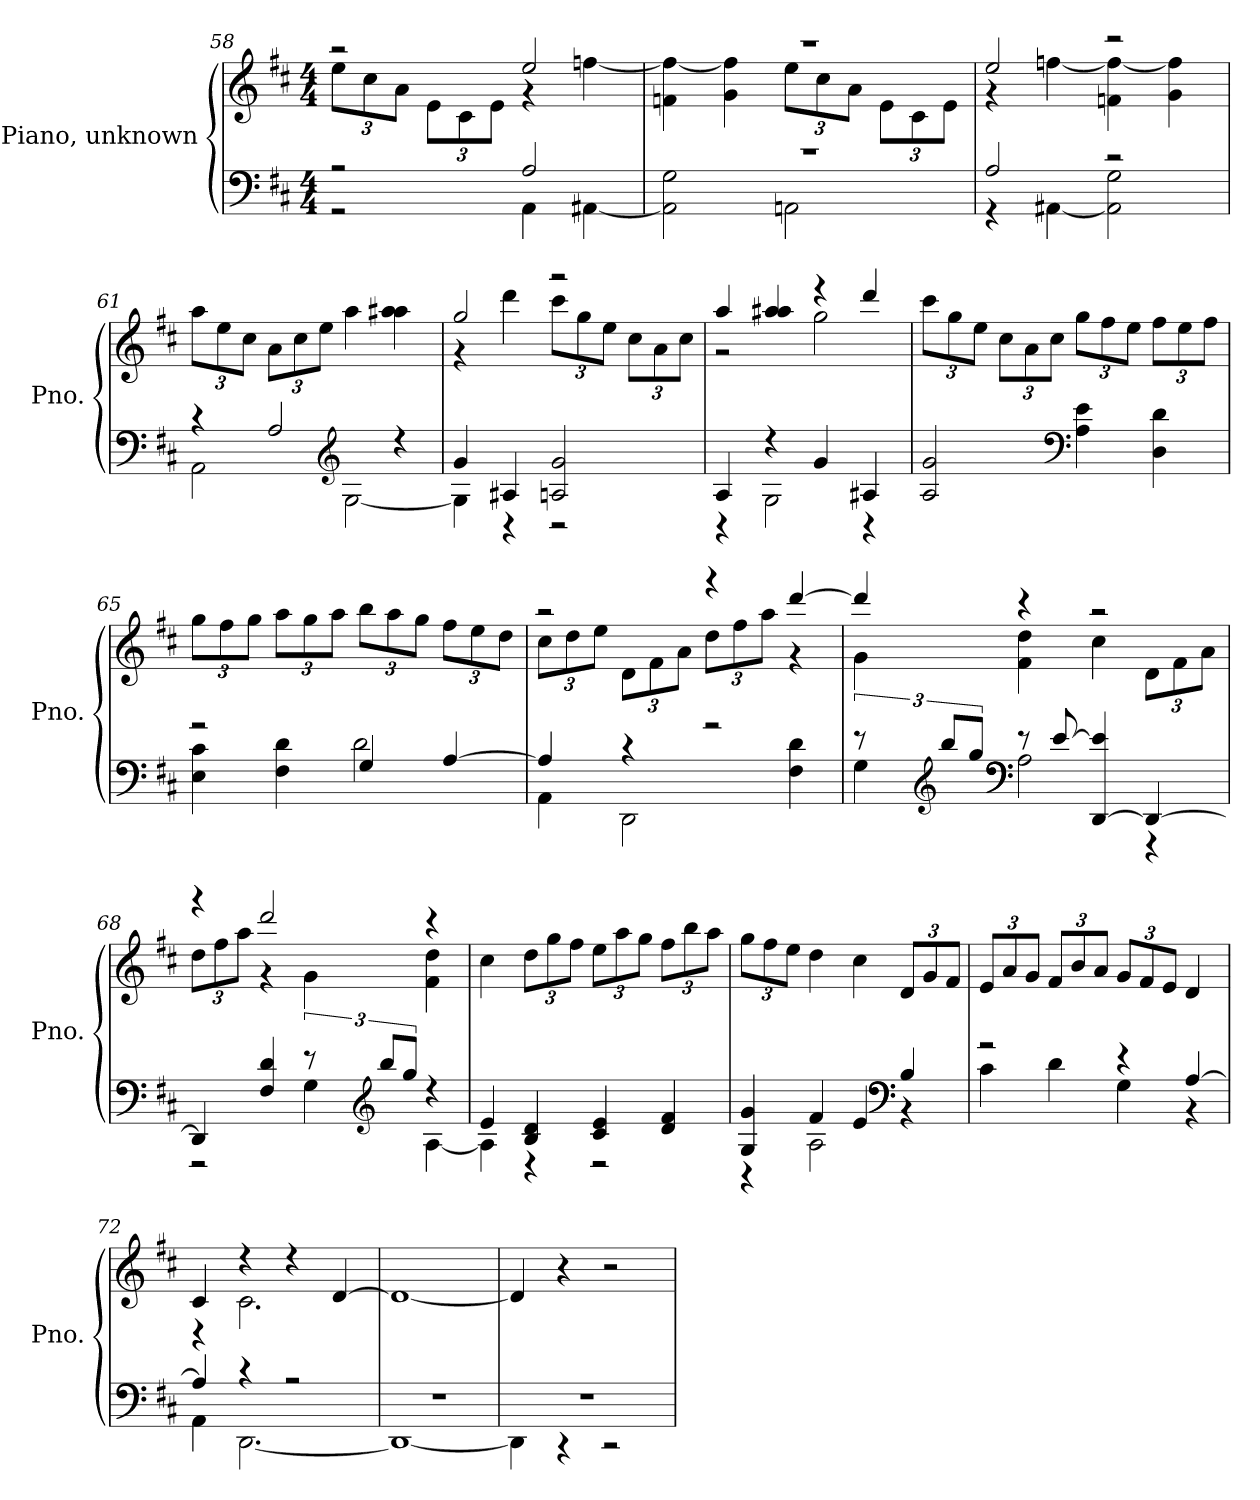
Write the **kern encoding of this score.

**kern	**kern
*part1	*part1
*staff2	*staff1
*I"Piano, unknown	*
*I'Pno.	*
*clefF4	*clefG2
*k[f#c#]	*k[f#c#]
*M4/4	*M4/4
=58	=58
*^	*^
*	*	*	*Xbrackettup
2r	2r	2r	12ee\L
.	.	.	12cc#\
.	.	.	12a\J
.	.	.	12e\L
.	.	.	12c#\
.	.	.	12e\J
2A/	4AA\	2ee/	4r
.	[4AA#X\	.	[4ffn\
=59	=59	=59	=59
1r	2AA#\] 2G\	1r	4fn\ 4ff\_
.	.	.	4g\ 4ff\]
.	2AAn\	.	12ee\L
.	.	.	12cc#\
.	.	.	12a\J
.	.	.	12e\L
.	.	.	12c#\
.	.	.	12e\J
=60	=60	=60	=60
2A/	4r	2ee/	4r
.	[4AA#X\	.	[4ffn\
2r	2AA#\] 2G\	2r	4fn\ 4ff\_
.	.	.	4g\ 4ff\]
*	*	*v	*v
!!LO:LB:g=z
=61	=61	=61
4r	2AA\	12aa\L
.	.	12ee\
.	.	12cc#\J
2A/	.	12a\L
.	.	12cc#\
.	.	12ee\J
*clefG2	*	*
.	[2G\	4aa\
4r	.	4aa\ 4aa#X\
=62	=62	=62
*	*	*^
4g/	4G\]	2gg/	4r
4A#X/	4r	.	4ddd\
2An/ 2g/	2r	2r	12ccc#\L
.	.	.	12gg\
.	.	.	12ee\J
.	.	.	12cc#\L
.	.	.	12a\
.	.	.	12cc#\J
=63	=63	=63	=63
4A/	4r	4aa/	2r
4r	2G\	4aa/ 4aa#X/	.
4g/	.	4r	2gg\
4A#X/	4r	4ddd/	.
*v	*v	*	*
*	*v	*v
=64	=64
2A/ 2g/	12ccc#\L
.	12gg\
.	12ee\J
.	12cc#\L
.	12a\
.	12cc#\J
*clefF4	*
4A\ 4e\	12gg\L
.	12ff#\
.	12ee\J
4D\ 4d\	12ff#\L
.	12ee\
.	12ff#\J
!!LO:PB:g=z
=65	=65
*^	*
2r	4E\ 4c#\	12gg\L
.	.	12ff#\
.	.	12gg\J
.	4F#\ 4d\	12aa\L
.	.	12gg\
.	.	12aa\J
4G/	2d\	12bb\L
.	.	12aa\
.	.	12gg\J
[4A/	.	12ff#\L
.	.	12ee\
.	.	12dd\J
=66	=66	=66
*	*	*^
4A/]	4AA\	2r	12cc#\L
.	.	.	12dd\
.	.	.	12ee\J
4r	2DD\	.	12d\L
.	.	.	12f#\
.	.	.	12a\J
2r	.	4r	12dd\L
.	.	.	12ff#\
.	.	.	12aa\J
.	4F#\ 4d\	[4ddd/	4r
=67	=67	=67	=67
12r	4G\	4ddd/]	4g\
*clefG2	*	*	*
12bb/L	.	.	.
12gg/J	.	.	.
*clefF4	*	*	*
8r	2A\	4r	4f#\ 4dd\
[8e/	.	.	.
[4DD/ 4e/]	.	2r	4cc#\
4DD/_	4r	.	12d\L
.	.	.	12f#\
.	.	.	12a\J
!!LO:LB:g=z	!!
=68	=68	=68	=68
4DD/]	2r	4r	12dd\L
.	.	.	12ff#\
.	.	.	12aa\J
4F#/ 4d/	.	2ddd/	4r
12r	4G\	.	4g\
*clefG2	*	*	*
12bb/L	.	.	.
12gg/J	.	.	.
4r	[4A\	4r	4f#\ 4dd\
*	*	*v	*v
=69	=69	=69
4e/	4A\]	4cc#\
4B/ 4d/	4r	12dd\L
.	.	12gg\
.	.	12ff#\J
4c#/ 4e/	2r	12ee\L
.	.	12aa\
.	.	12gg\J
4d/ 4f#/	.	12ff#\L
.	.	12bb\
.	.	12aa\J
=70	=70	=70
4G/ 4g/	4r	12gg\L
.	.	12ff#\
.	.	12ee\J
4f#/	2A\	4dd\
4e/	.	4cc#\
*clefF4	*	*
4B/	4r	12d/L
.	.	12g/
.	.	12f#/J
=71	=71	=71
2r	4c#\	12e/L
.	.	12a/
.	.	12g/J
.	4d\	12f#/L
.	.	12b/
.	.	12a/J
4r	4G\	12g/L
.	.	12f#/
.	.	12e/J
[4A/	4r	4d/
!!LO:LB:g=z
=72	=72	=72
*	*	*^
4A/]	4AA\	4c#/	4r
4r	[2.DD\	4r	2.c#\
2r	.	4r	.
.	.	[4d/	.
*	*	*v	*v
=73	=73	=73
1r	1DD_	1d_
=74	=74	=74
1r	4DD\]	4d/]
.	4r	4r
.	2r	2r
*v	*v	*
=	=
*-	*-
